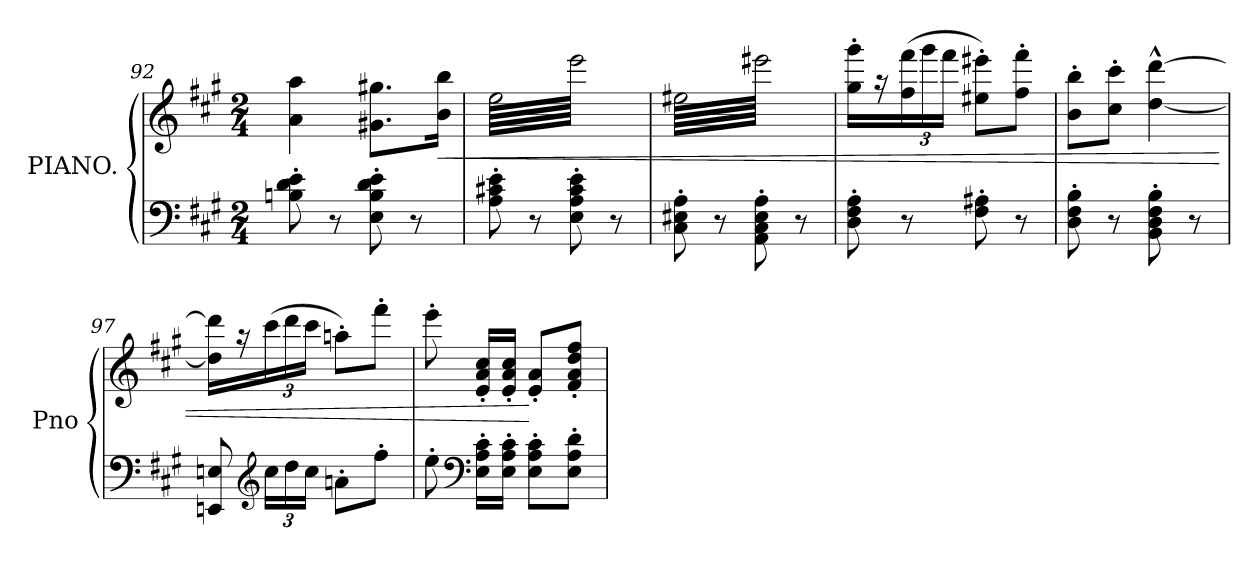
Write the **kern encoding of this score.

**kern	**kern	**dynam
*part1	*part1	*part1
*staff2	*staff1	*staff1/2
*I"PIANO.	*	*
*I'Pno	*	*
*clefF4	*clefG2	*
*k[f#c#g#]	*k[f#c#g#]	*
*A:	*A:	*
*M2/4	*M2/4	*
=92	=92	=92
8Bn\' 8d\' 8e\'	4a\ 4aa\	.
8r	.	.
8E\' 8B\' 8d\' 8e\'	8.g#X\ 8.gg#X\L	.
8r	.	.
!	!	!LO:HP:b
.	16b\ 16bb\Jk	<
=93	=93	=93
*	*tremolo	*
8A\' 8c#X\' 8e\'	64ee\LLLL	.
.	64eee\	.
.	64ee\	.
.	64eee\	.
.	64ee\	.
.	64eee\	.
.	64ee\	.
.	64eee\	.
8r	64ee\	.
.	64eee\	.
.	64ee\	.
.	64eee\	.
.	64ee\	.
.	64eee\	.
.	64ee\	.
.	64eee\	.
8E\' 8A\' 8c#\' 8e\'	64ee\	.
.	64eee\	.
.	64ee\	.
.	64eee\	.
.	64ee\	.
.	64eee\	.
.	64ee\	.
.	64eee\	.
8r	64ee\	.
.	64eee\	.
.	64ee\	.
.	64eee\	.
.	64ee\	.
.	64eee\	.
.	64ee\	.
.	64eee\JJJJ	.
!!LO:LB:g=z
=94	=94	=94
8C#\' 8E#X\' 8A\'	64ee#X\LLLL	.
.	64eee#X\	.
.	64ee#X\	.
.	64eee#X\	.
.	64ee#X\	.
.	64eee#X\	.
.	64ee#X\	.
.	64eee#X\	.
8r	64ee#X\	.
.	64eee#X\	.
.	64ee#X\	.
.	64eee#X\	.
.	64ee#X\	.
.	64eee#X\	.
.	64ee#X\	.
.	64eee#X\	.
8AA\' 8C#\' 8E#\' 8A\'	64ee#X\	.
.	64eee#X\	.
.	64ee#X\	.
.	64eee#X\	.
.	64ee#X\	.
.	64eee#X\	.
.	64ee#X\	.
.	64eee#X\	.
8r	64ee#X\	.
.	64eee#X\	.
.	64ee#X\	.
.	64eee#X\	.
.	64ee#X\	.
.	64eee#X\	.
.	64ee#X\	.
.	64eee#X\JJJJ	.
*	*Xtremolo	*
=95	=95	=95
8D\' 8F#\' 8A\'	16gg#\' 16ggg#\'LL	.
.	.	.
.	.	.
.	.	.
.	16raa	.
.	.	.
.	.	.
.	.	.
*	*Xbrackettup	*
8r	(>24ff#\ 24fff#\	.
.	.	.
.	.	.
.	24ggg#\	.
.	.	.
.	.	.
.	.	.
.	24fff#\JJ	.
.	.	.
.	.	.
8F#\' 8A#X\'	8ee#X\' 8eee#X\'L)	.
8r	8ff#\' 8fff#\'J	.
=96	=96	=96
8D\' 8F#\' 8B\'	8b\' 8bb\'L	.
8r	8cc#\' 8ccc#\'J	.
8BB\' 8D\' 8F#\' 8B\'	[4dd\^^ [4ddd\^^	.
8r	.	.
=97	=97	=97
8EEn/ 8En/	16dd\] 16ddd\]LL	.
.	16r	.
*clefG2	*	*
*Xbrackettup	*	*
24cc#\LL	(>24ccc#\	.
24dd\	24ddd\	.
24cc#\JJ	24ccc#\JJ	.
8an'\L	8aan'\L)	.
8ff#'\J	8fff#'\J	.
=98	=98	=98
8ee'\	8eee'\	.
*clefF4	*	*
16E\' 16A\' 16c#\'LL	16e/' 16a/' 16cc#/'LL	.
16E\' 16A\' 16c#\'JJ	16e/' 16a/' 16cc#/'JJ	.
8E\' 8A\' 8c#\'L	8e/' 8a/'L	[
8E\' 8A\' 8d\'J	8f#/' 8a/' 8dd/' 8ff#/'J	.
=	=	=
*-	*-	*-
